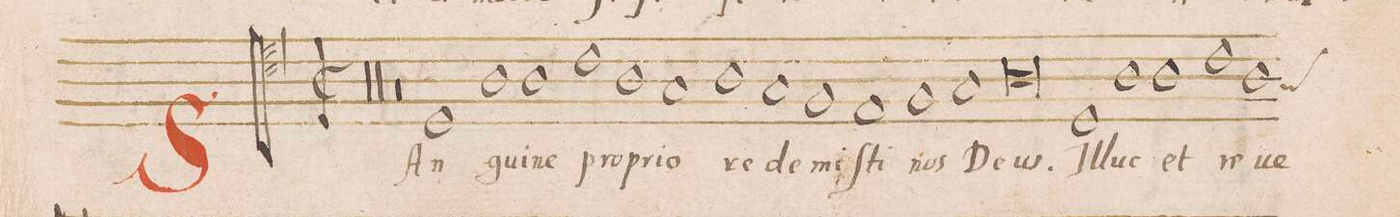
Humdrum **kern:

**kern	**text
*I"TENOR	*
*clefC4	*
*k[]	*
*met(c|)	*
*M2/1	*
0r	.
=2	=2
0r	.
=3	=3
0r	.
=4	=4
0r	.
=5	=5
0r	.
=6	=6
1D	San-
1A	-gui-
=7	=7
1A	-ne
1c	pro-
=8	=8
1A	-pri-
1G	-o
=9	=9
1A	re-
1G	-de-
=10	=10
1F	-mi-
1E	-ſti
=11	=11
1F	nos
1G	De-
=12	=12
0A	-us.
=13	=13
1D	Il-
1A	-luc
=14	=14
1A	et
1c	re-
=15	=15
*custos:G	*
1A	-ue
*-	*-
